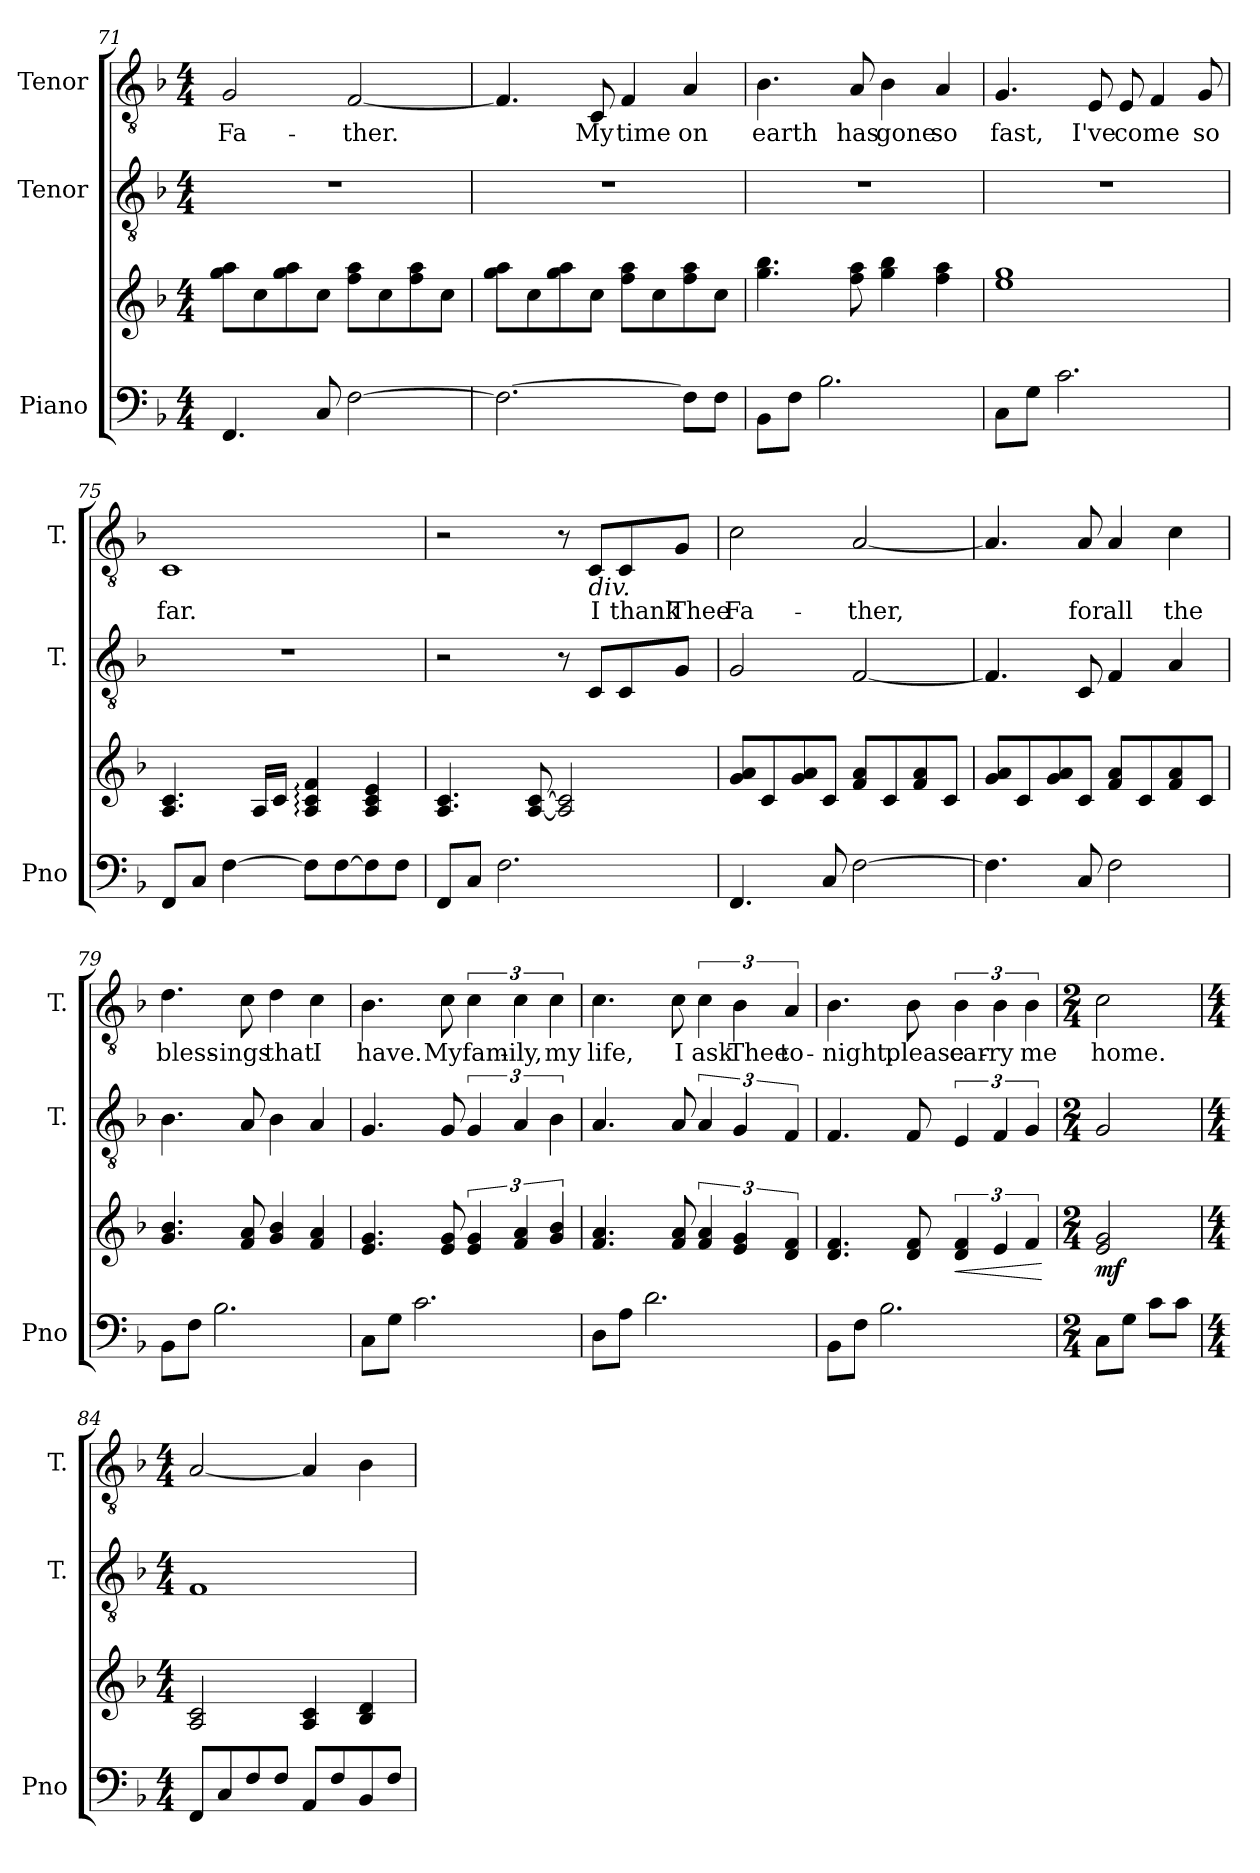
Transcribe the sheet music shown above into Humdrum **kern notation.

**kern	**kern	**dynam	**kern	**kern	**text
*part3	*part3	*part3	*part2	*part1	*part1
*staff4	*staff3	*staff3/4	*staff2	*staff1	*staff1
*I"Piano	*	*	*I"Tenor	*I"Tenor	*
*I'Pno	*	*	*I'T.	*I'T.	*
*clefF4	*clefG2	*	*clefGv2	*clefGv2	*
*k[b-]	*k[b-]	*	*k[b-]	*k[b-]	*
*M4/4	*M4/4	*	*M4/4	*M4/4	*
=71	=71	=71	=71	=71	=71
4.FF/	8gg\ 8aa\L	.	1r	2G/	Fa-
.	8cc\	.	.	.	.
.	8gg\ 8aa\	.	.	.	.
8C/	8cc\J	.	.	.	.
[2F\	8ff\ 8aa\L	.	.	[2F/	-ther.
.	8cc\	.	.	.	.
.	8ff\ 8aa\	.	.	.	.
.	8cc\J	.	.	.	.
=72	=72	=72	=72	=72	=72
2.F\_	8gg\ 8aa\L	.	1r	4.F/]	.
.	8cc\	.	.	.	.
.	8gg\ 8aa\	.	.	.	.
.	8cc\J	.	.	8C/	My
.	8ff\ 8aa\L	.	.	4F/	time
.	8cc\	.	.	.	.
8F\L]	8ff\ 8aa\	.	.	4A/	on
8F\J	8cc\J	.	.	.	.
!!LO:LB:g=z
=73	=73	=73	=73	=73	=73
8BB-\L	4.gg\ 4.bb-\	.	1r	4.B-\	earth
8F\J	.	.	.	.	.
2.B-\	.	.	.	.	.
.	8ff\ 8aa\	.	.	8A/	has
.	4gg\ 4bb-\	.	.	4B-\	gone
.	4ff\ 4aa\	.	.	4A/	so
=74	=74	=74	=74	=74	=74
8C\L	1ee 1gg	.	1r	4.G/	fast,
8G\J	.	.	.	.	.
2.c\	.	.	.	.	.
.	.	.	.	8E/	I've
.	.	.	.	8E/	come
.	.	.	.	4F/	.
.	.	.	.	8G/	so
=75	=75	=75	=75	=75	=75
8FF/L	4.A/ 4.c/	.	1r	1C	far.
8C/J	.	.	.	.	.
[4F\	.	.	.	.	.
.	16A/LL	.	.	.	.
.	16c/JJ	.	.	.	.
8F\L]	4A/: 4c/: 4f/:	.	.	.	.
[8F\	.	.	.	.	.
8F\]	4A/ 4c/ 4e/	.	.	.	.
8F\J	.	.	.	.	.
=76	=76	=76	=76	=76	=76
8FF/L	4.A/ 4.c/	.	2r	2r	.
8C/J	.	.	.	.	.
2.F\	.	.	.	.	.
.	[8A/ [8c/	.	.	.	.
.	2A/] 2c/]	.	8r	8r	.
!	!	!	!	!LO:TX:b:i:t=div.	!
.	.	.	8C/L	8C/L	I
.	.	.	8C/	8C/	thank
.	.	.	8G/J	8G/J	Thee
!!LO:PB:g=z
=77	=77	=77	=77	=77	=77
4.FF/	8g/ 8a/L	.	2G/	2c\	Fa-
.	8c/	.	.	.	.
.	8g/ 8a/	.	.	.	.
8C/	8c/J	.	.	.	.
[2F\	8f/ 8a/L	.	[2F/	[2A/	-ther,
.	8c/	.	.	.	.
.	8f/ 8a/	.	.	.	.
.	8c/J	.	.	.	.
=78	=78	=78	=78	=78	=78
4.F\]	8g/ 8a/L	.	4.F/]	4.A/]	.
.	8c/	.	.	.	.
.	8g/ 8a/	.	.	.	.
8C/	8c/J	.	8C/	8A/	for
2F\	8f/ 8a/L	.	4F/	4A/	all
.	8c/	.	.	.	.
.	8f/ 8a/	.	4A/	4c\	the
.	8c/J	.	.	.	.
=79	=79	=79	=79	=79	=79
8BB-\L	4.g/ 4.b-/	.	4.B-\	4.d\	bless-
8F\J	.	.	.	.	.
2.B-\	.	.	.	.	.
.	8f/ 8a/	.	8A/	8c\	-ings
.	4g/ 4b-/	.	4B-\	4d\	that
.	4f/ 4a/	.	4A/	4c\	I
=80	=80	=80	=80	=80	=80
8C\L	4.e/ 4.g/	.	4.G/	4.B-\	have.
8G\J	.	.	.	.	.
2.c\	.	.	.	.	.
.	8e/ 8g/	.	8G/	8c\	My
.	6e/ 6g/	.	6G/	6c\	fam-
.	6f/ 6a/	.	6A/	6c\	-ily,
.	6g/ 6b-/	.	6B-\	6c\	my
!!LO:LB:g=z
=81	=81	=81	=81	=81	=81
8D\L	4.f/ 4.a/	.	4.A/	4.c\	life,
8A\J	.	.	.	.	.
2.d\	.	.	.	.	.
.	8f/ 8a/	.	8A/	8c\	I
.	6f/ 6a/	.	6A/	6c\	ask
.	6e/ 6g/	.	6G/	6B-\	Thee
.	6d/ 6f/	.	6F/	6A/	to-
=82	=82	=82	=82	=82	=82
8BB-\L	4.d/ 4.f/	.	4.F/	4.B-\	-night,
8F\J	.	.	.	.	.
2.B-\	.	.	.	.	.
.	8d/ 8f/	.	8F/	8B-\	please
!	!	!LO:HP:b	!	!	!
.	6d/ 6f/	<	6E/	6B-\	car-
.	6e/	.	6F/	6B-\	-ry
.	6f/	.	6G/	6B-\	me
.	.	[	.	.	.
=83	=83	=83	=83	=83	=83
*M2/4	*M2/4	*	*M2/4	*M2/4	*
!	!	!LO:DY:b	!	!	!
8C\L	2e/ 2g/	mf	2G/	2c\	home.
8G\J	.	.	.	.	.
8c\L	.	.	.	.	.
8c\J	.	.	.	.	.
=84	=84	=84	=84	=84	=84
*M4/4	*M4/4	*	*M4/4	*M4/4	*
8FF/L	2A/ 2c/	.	1F	[2A/	.
8C/	.	.	.	.	.
8F/	.	.	.	.	.
8F/J	.	.	.	.	.
8AA/L	4A/ 4c/	.	.	4A/]	.
8F/	.	.	.	.	.
8BB-/	4B-/ 4d/	.	.	4B-\	.
8F/J	.	.	.	.	.
=	=	=	=	=	=
*-	*-	*-	*-	*-	*-
